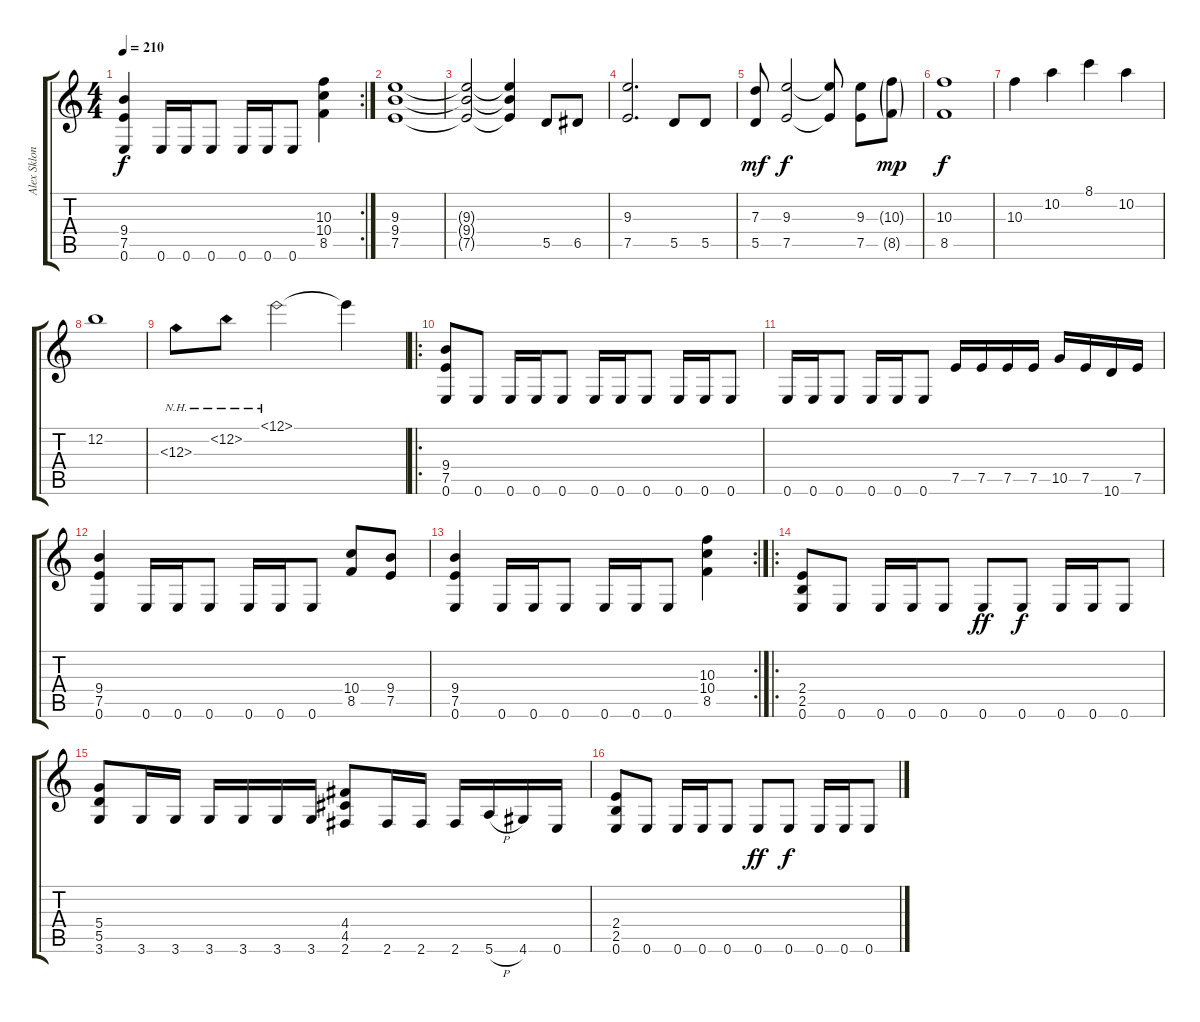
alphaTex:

\track ("Alex Sklonic" "Alex Sklon") {instrument distortionguitar}
\staff {score tabs}
\tuning (E4 B3 G3 D3 A2 E2) {hide}
\rc 2
\ts (4 4)
\tempo 210
\clef g2
\ks c
(9.4 7.5 0.6).4{dy f} 0.6.16 0.6.16 0.6.8 0.6.16 0.6.16 0.6.8 (10.3 10.4 8.5).4 |
(9.3 9.4 7.5).1 |
(9.3{t} 9.4{t} 7.5{t}).2 (9.3{t} 9.4{t} 7.5{t}).4 5.5.8 6.5.8 |
(9.3 7.5).2{d} 5.5.8 5.5.8 |
(7.3 5.5).8{dy mf} (9.3 7.5).2{dy f} (9.3{t} 7.5{t}).8 (9.3 7.5).8 (10.3{g} 8.5{g}).8{dy mp} |
(10.3 8.5).1{dy f} |
10.3.4 10.2.4 8.1.4 10.2.4 |
12.2.1 |
12.3{nh}.8 12.2{nh}.8 12.1{nh}.2 12.1{t}.4 |
\ro
(9.4 7.5 0.6).8 0.6.8 0.6.16 0.6.16 0.6.8 0.6.16 0.6.16 0.6.8 0.6.16 0.6.16 0.6.8 |
0.6.16 0.6.16 0.6.8 0.6.16 0.6.16 0.6.8 7.5.16 7.5.16 7.5.16 7.5.16 10.5.16 7.5.16 10.6.16 7.5.16 |
(9.4 7.5 0.6).4 0.6.16 0.6.16 0.6.8 0.6.16 0.6.16 0.6.8 (10.4 8.5).8 (9.4 7.5).8 |
\rc 2
(9.4 7.5 0.6).4 0.6.16 0.6.16 0.6.8 0.6.16 0.6.16 0.6.8 (10.3 10.4 8.5).4 |
\ro
(2.4 2.5 0.6).8 0.6.8 0.6.16 0.6.16 0.6.8 0.6.8{dy ff} 0.6.8{dy f} 0.6.16 0.6.16 0.6.8 |
(5.4 5.5 3.6).8 3.6.16 3.6.16 3.6.16 3.6.16 3.6.16 3.6.16 (4.4 4.5 2.6).8 2.6.16 2.6.16 2.6.16 5.6{h}.16 4.6.16 0.6.16 |
(2.4 2.5 0.6).8 0.6.8 0.6.16 0.6.16 0.6.8 0.6.8{dy ff} 0.6.8{dy f} 0.6.16 0.6.16 0.6.8
